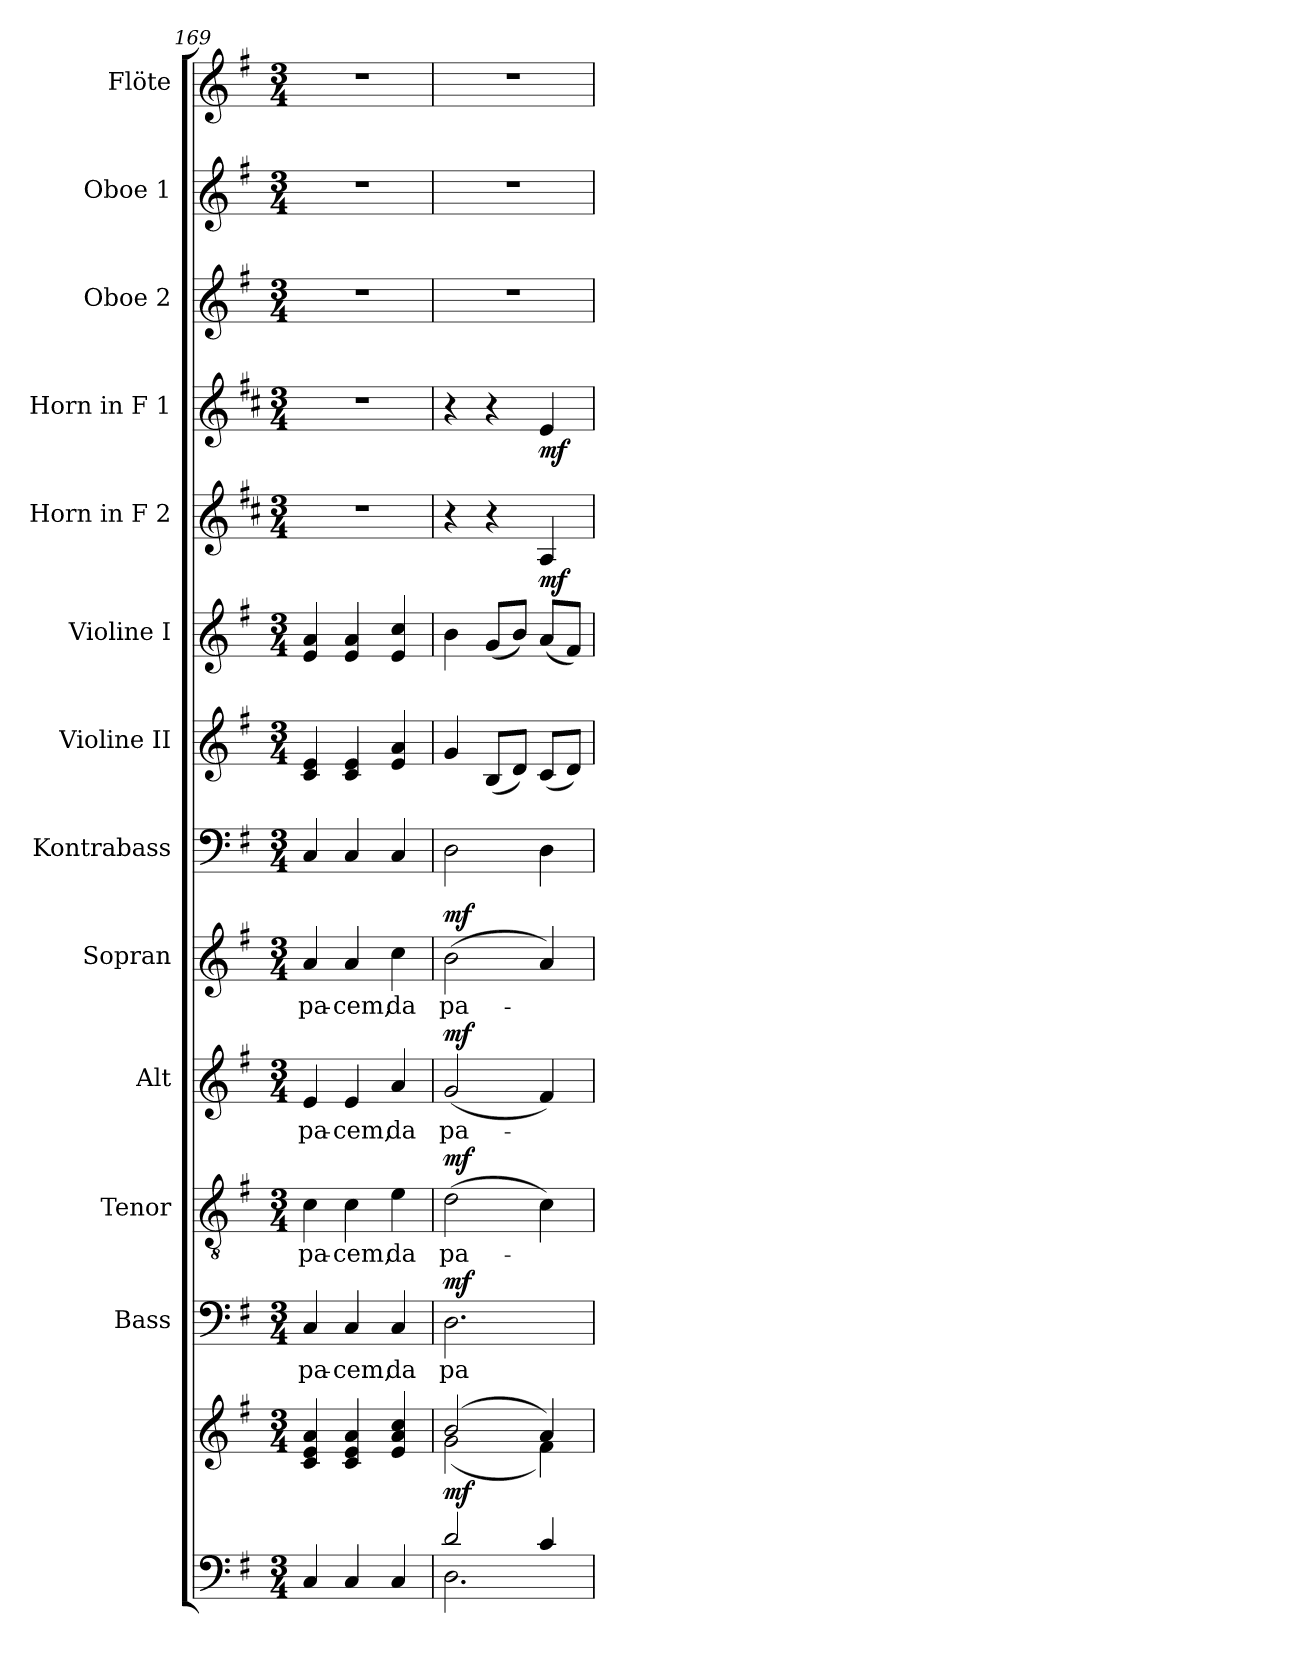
**kern	**kern	**dynam	**kern	**text	**dynam	**kern	**text	**dynam	**kern	**text	**dynam	**kern	**text	**dynam	**kern	**kern	**kern	**kern	**dynam	**kern	**dynam	**kern	**kern	**kern
*part13	*part13	*part13	*part12	*part12	*part12	*part11	*part11	*part11	*part10	*part10	*part10	*part9	*part9	*part9	*part8	*part7	*part6	*part5	*part5	*part4	*part4	*part3	*part2	*part1
*staff14	*staff13	*staff13/14	*staff12	*staff12	*staff12	*staff11	*staff11	*staff11	*staff10	*staff10	*staff10	*staff9	*staff9	*staff9	*staff8	*staff7	*staff6	*staff5	*staff5	*staff4	*staff4	*staff3	*staff2	*staff1
*	*	*	*I"Bass	*	*	*I"Tenor	*	*	*I"Alt	*	*	*I"Sopran	*	*	*I"Kontrabass	*I"Violine II	*I"Violine I	*I"Horn in F 2	*	*I"Horn in F 1	*	*I"Oboe 2	*I"Oboe 1	*I"Flöte
*	*	*	*I'B.	*	*	*I'T.	*	*	*I'A.	*	*	*I'S.	*	*	*I'Kb.	*I'Vl. II	*I'Vl. I	*	*	*	*	*I'Ob. 2	*I'Ob. 1	*I'Fl.
*clefF4	*clefG2	*	*clefF4	*	*	*clefGv2	*	*	*clefG2	*	*	*clefG2	*	*	*clefF4	*clefG2	*clefG2	*clefG2	*	*clefG2	*	*clefG2	*clefG2	*clefG2
*	*	*	*	*	*	*	*	*	*	*	*	*	*	*	*ITrd7c12	*	*	*ITrd4c7	*	*ITrd4c7	*	*	*	*
*k[f#]	*k[f#]	*	*k[f#]	*	*	*k[f#]	*	*	*k[f#]	*	*	*k[f#]	*	*	*k[f#]	*k[f#]	*k[f#]	*k[f#]	*	*k[f#]	*	*k[f#]	*k[f#]	*k[f#]
*G:	*G:	*	*G:	*	*	*G:	*	*	*G:	*	*	*G:	*	*	*G:	*G:	*G:	*G:	*	*G:	*	*G:	*G:	*G:
*M3/4	*M3/4	*	*M3/4	*	*	*M3/4	*	*	*M3/4	*	*	*M3/4	*	*	*M3/4	*M3/4	*M3/4	*M3/4	*	*M3/4	*	*M3/4	*M3/4	*M3/4
=169	=169	=169	=169	=169	=169	=169	=169	=169	=169	=169	=169	=169	=169	=169	=169	=169	=169	=169	=169	=169	=169	=169	=169	=169
!	!	!	!	!LO:LY:b	!	!	!LO:LY:b	!	!	!LO:LY:b	!	!	!LO:LY:b	!	!	!	!	!	!	!	!	!	!	!
4C/	4c/ 4e/ 4a/	.	4C/	pa-	.	4c\	pa-	.	4e/	pa-	.	4a/	pa-	.	4CC/	4c/ 4e/	4e/ 4a/	2.r	.	2.r	.	2.r	2.r	2.r
!	!	!	!	!LO:LY:b	!	!	!LO:LY:b	!	!	!LO:LY:b	!	!	!LO:LY:b	!	!	!	!	!	!	!	!	!	!	!
4C/	4c/ 4e/ 4a/	.	4C/	-cem,	.	4c\	-cem,	.	4e/	-cem,	.	4a/	-cem,	.	4CC/	4c/ 4e/	4e/ 4a/	.	.	.	.	.	.	.
!	!	!	!	!LO:LY:b	!	!	!LO:LY:b	!	!	!LO:LY:b	!	!	!LO:LY:b	!	!	!	!	!	!	!	!	!	!	!
4C/	4e/ 4a/ 4cc/	.	4C/	da	.	4e\	da	.	4a/	da	.	4cc\	da	.	4CC/	4e/ 4a/	4e/ 4cc/	.	.	.	.	.	.	.
=170	=170	=170	=170	=170	=170	=170	=170	=170	=170	=170	=170	=170	=170	=170	=170	=170	=170	=170	=170	=170	=170	=170	=170	=170
*^	*^	*	*	*	*	*	*	*	*	*	*	*	*	*	*	*	*	*	*	*	*	*	*	*
!	!	!	!	!LO:DY:b	!	!LO:LY:b	!LO:DY:a	!	!LO:LY:b	!LO:DY:a	!	!LO:LY:b	!LO:DY:a	!	!LO:LY:b	!LO:DY:a	!	!	!	!	!	!	!	!	!	!
2d/	2.D\	(2b/	(<2g\	mf	2.D\	pa-	mf	(>2d\	pa-	mf	(<2g/	pa-	mf	(>2b\	pa-	mf	2DD\	4g/	4b\	4r	.	4r	.	2.r	2.r	2.r
.	.	.	.	.	.	.	.	.	.	.	.	.	.	.	.	.	.	(<8B/L	(<8g/L	4r	.	4r	.	.	.	.
.	.	.	.	.	.	.	.	.	.	.	.	.	.	.	.	.	.	8d/J)	8b/J)	.	.	.	.	.	.	.
!	!	!	!	!	!	!	!	!	!	!	!	!	!	!	!	!	!	!	!	!	!LO:DY:b	!	!LO:DY:b	!	!	!
4c/	.	4a/)	4f#\)	.	.	.	.	4c\)	.	.	4f#/)	.	.	4a/)	.	.	4DD\	(<8c/L	(<8a/L	4D/	mf	4A/	mf	.	.	.
.	.	.	.	.	.	.	.	.	.	.	.	.	.	.	.	.	.	8d/J)	8f#/J)	.	.	.	.	.	.	.
*v	*v	*	*	*	*	*	*	*	*	*	*	*	*	*	*	*	*	*	*	*	*	*	*	*	*	*
*	*v	*v	*	*	*	*	*	*	*	*	*	*	*	*	*	*	*	*	*	*	*	*	*	*	*
=	=	=	=	=	=	=	=	=	=	=	=	=	=	=	=	=	=	=	=	=	=	=	=	=
*-	*-	*-	*-	*-	*-	*-	*-	*-	*-	*-	*-	*-	*-	*-	*-	*-	*-	*-	*-	*-	*-	*-	*-	*-
